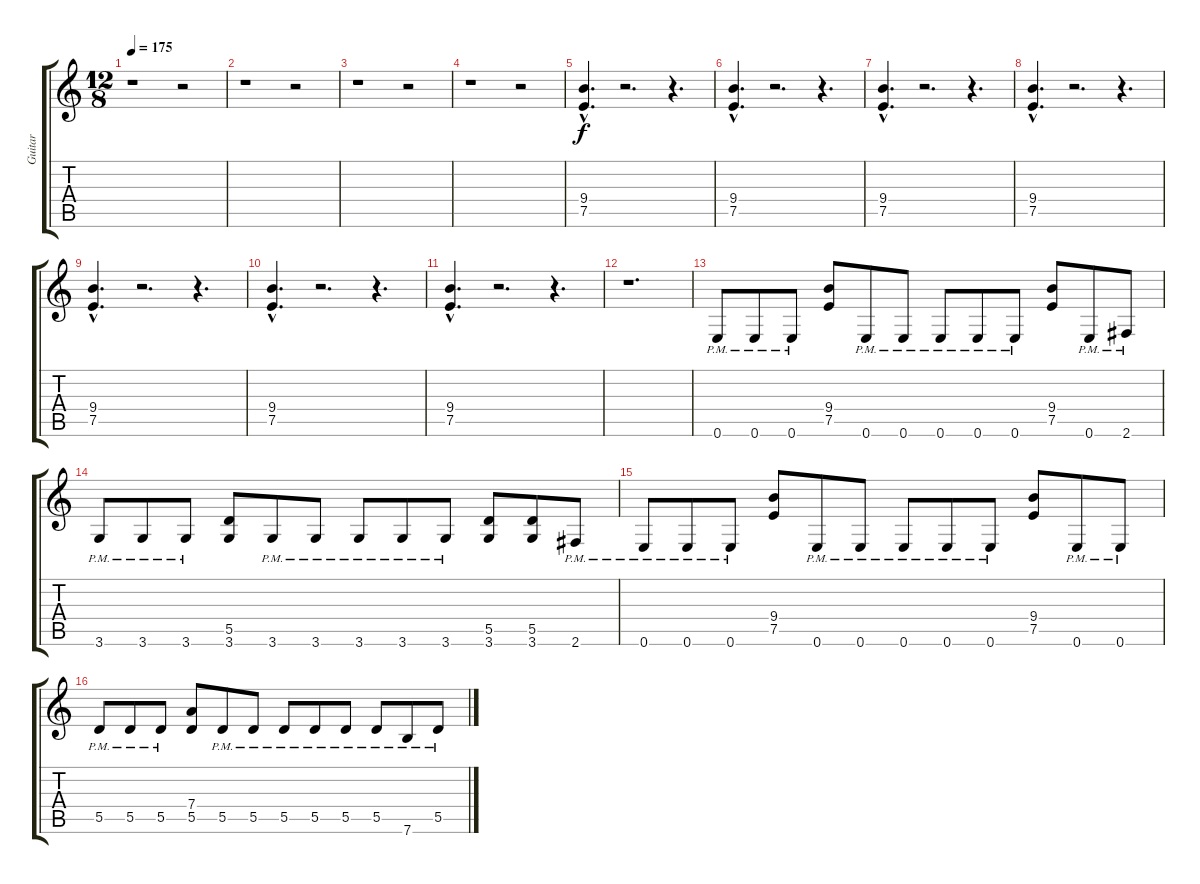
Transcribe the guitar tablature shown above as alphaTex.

\track ("Guitar" "Guitar") {instrument overdrivenguitar}
\staff {score tabs}
\tuning (E4 B3 G3 D3 A2 E2) {hide}
\ts (12 8)
\tempo 175
\clef g2
\ks c
r.1{dy f} r.2 |
r.1 r.2 |
r.1 r.2 |
r.1 r.2 |
(9.4{hac} 7.5{hac}).4{d} r.2{d} r.4{d} |
(9.4{hac} 7.5{hac}).4{d} r.2{d} r.4{d} |
(9.4{hac} 7.5{hac}).4{d} r.2{d} r.4{d} |
(9.4{hac} 7.5{hac}).4{d} r.2{d} r.4{d} |
(9.4{hac} 7.5{hac}).4{d} r.2{d} r.4{d} |
(9.4{hac} 7.5{hac}).4{d} r.2{d} r.4{d} |
(9.4{hac} 7.5{hac}).4{d} r.2{d} r.4{d} |
r.1{d} |
0.6{pm}.8 0.6{pm}.8 0.6{pm}.8 (9.4 7.5).8 0.6{pm}.8 0.6{pm}.8 0.6{pm}.8 0.6{pm}.8 0.6{pm}.8 (9.4 7.5).8 0.6{pm}.8 2.6{pm}.8 |
3.6{pm}.8 3.6{pm}.8 3.6{pm}.8 (5.5 3.6).8 3.6{pm}.8 3.6{pm}.8 3.6{pm}.8 3.6{pm}.8 3.6{pm}.8 (5.5 3.6).8 (5.5 3.6).8 2.6{pm}.8 |
0.6{pm}.8 0.6{pm}.8 0.6{pm}.8 (9.4 7.5).8 0.6{pm}.8 0.6{pm}.8 0.6{pm}.8 0.6{pm}.8 0.6{pm}.8 (9.4 7.5).8 0.6{pm}.8 0.6{pm}.8 |
5.5{pm}.8 5.5{pm}.8 5.5{pm}.8 (7.4 5.5).8 5.5{pm}.8 5.5{pm}.8 5.5{pm}.8 5.5{pm}.8 5.5{pm}.8 5.5{pm}.8 7.6{pm}.8 5.5{pm}.8
